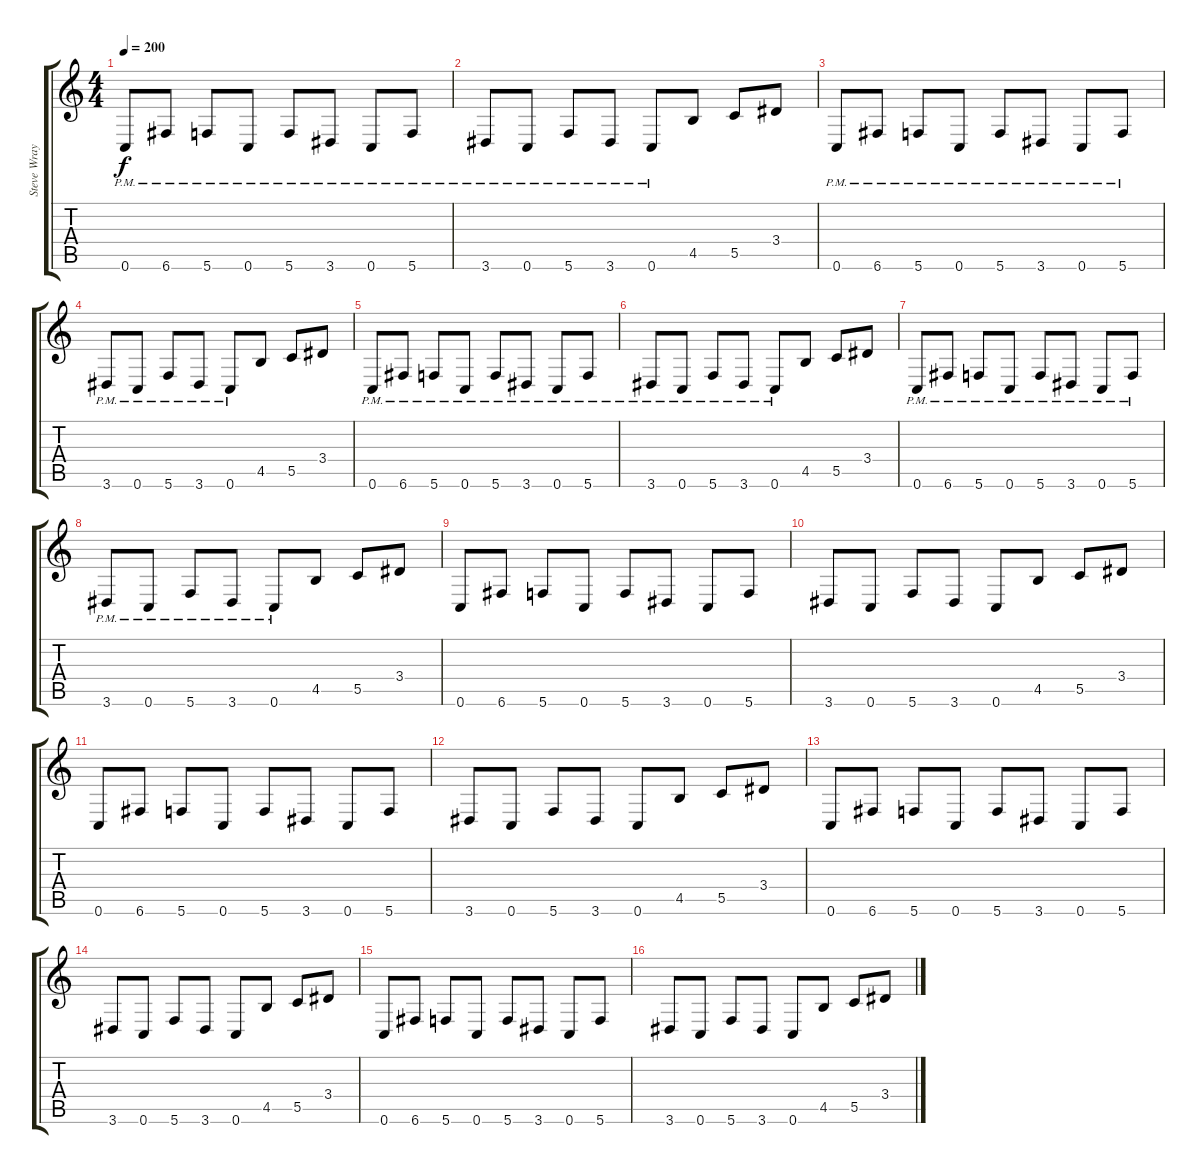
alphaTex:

\track ("Steve Wray" "Steve Wray") {instrument distortionguitar}
\staff {score tabs}
\tuning (D4 A3 F3 C3 G2 C2) {hide}
\ts (4 4)
\tempo 200
\clef g2
\ks c
0.6{pm}.8{dy f} 6.6{pm}.8 5.6{pm}.8 0.6{pm}.8 5.6{pm}.8 3.6{pm}.8 0.6{pm}.8 5.6{pm}.8 |
3.6{pm}.8 0.6{pm}.8 5.6{pm}.8 3.6{pm}.8 0.6{pm}.8 4.5.8 5.5.8 3.4.8 |
0.6{pm}.8 6.6{pm}.8 5.6{pm}.8 0.6{pm}.8 5.6{pm}.8 3.6{pm}.8 0.6{pm}.8 5.6{pm}.8 |
3.6{pm}.8 0.6{pm}.8 5.6{pm}.8 3.6{pm}.8 0.6{pm}.8 4.5.8 5.5.8 3.4.8 |
0.6{pm}.8 6.6{pm}.8 5.6{pm}.8 0.6{pm}.8 5.6{pm}.8 3.6{pm}.8 0.6{pm}.8 5.6{pm}.8 |
3.6{pm}.8 0.6{pm}.8 5.6{pm}.8 3.6{pm}.8 0.6{pm}.8 4.5.8 5.5.8 3.4.8 |
0.6{pm}.8 6.6{pm}.8 5.6{pm}.8 0.6{pm}.8 5.6{pm}.8 3.6{pm}.8 0.6{pm}.8 5.6{pm}.8 |
3.6{pm}.8 0.6{pm}.8 5.6{pm}.8 3.6{pm}.8 0.6{pm}.8 4.5.8 5.5.8 3.4.8 |
0.6.8 6.6.8 5.6.8 0.6.8 5.6.8 3.6.8 0.6.8 5.6.8 |
3.6.8 0.6.8 5.6.8 3.6.8 0.6.8 4.5.8 5.5.8 3.4.8 |
0.6.8 6.6.8 5.6.8 0.6.8 5.6.8 3.6.8 0.6.8 5.6.8 |
3.6.8 0.6.8 5.6.8 3.6.8 0.6.8 4.5.8 5.5.8 3.4.8 |
0.6.8 6.6.8 5.6.8 0.6.8 5.6.8 3.6.8 0.6.8 5.6.8 |
3.6.8 0.6.8 5.6.8 3.6.8 0.6.8 4.5.8 5.5.8 3.4.8 |
0.6.8 6.6.8 5.6.8 0.6.8 5.6.8 3.6.8 0.6.8 5.6.8 |
3.6.8 0.6.8 5.6.8 3.6.8 0.6.8 4.5.8 5.5.8 3.4.8
